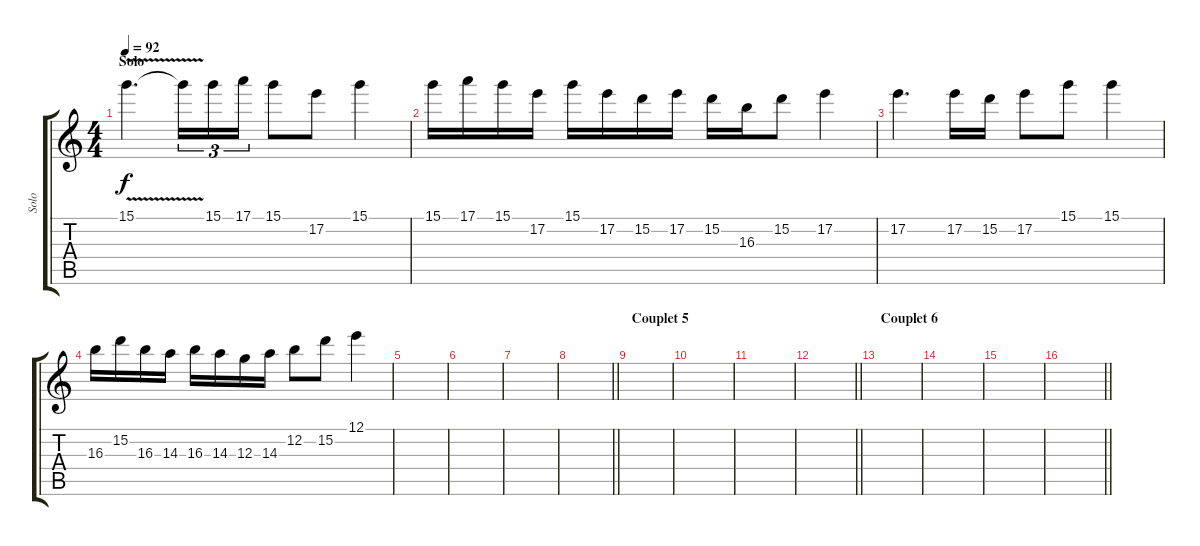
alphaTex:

\track ("Solo " "Solo ") {instrument distortionguitar}
\staff {score tabs}
\tuning (E4 B3 G3 D3 A2 E2) {hide}
\ts (4 4)
\section ("" "Solo")
\tempo 92
\clef g2
\ks c
15.1{v}.4{d dy f} 15.1{t}.16{tu (3 2)} 15.1.16{tu (3 2)} 17.1.16{tu (3 2)} 15.1.8 17.2.8 15.1.4 |
15.1.16 17.1.16 15.1.16 17.2.16 15.1.16 17.2.16 15.2.16 17.2.16 15.2.16 16.3.16 15.2.8 17.2.4 |
17.2.4{d} 17.2.16 15.2.16 17.2.8 15.1.8 15.1.4 |
16.3.16 15.2.16 16.3.16 14.3.16 16.3.16 14.3.16 12.3.16 14.3.16 12.2.8 15.2.8 12.1.4 |
|
|
|
\barLineRight lightlight
|
\section ("" "Couplet 5")
|
|
|
\barLineRight lightlight
|
\section ("" "Couplet 6")
|
|
|
\barLineRight lightlight
